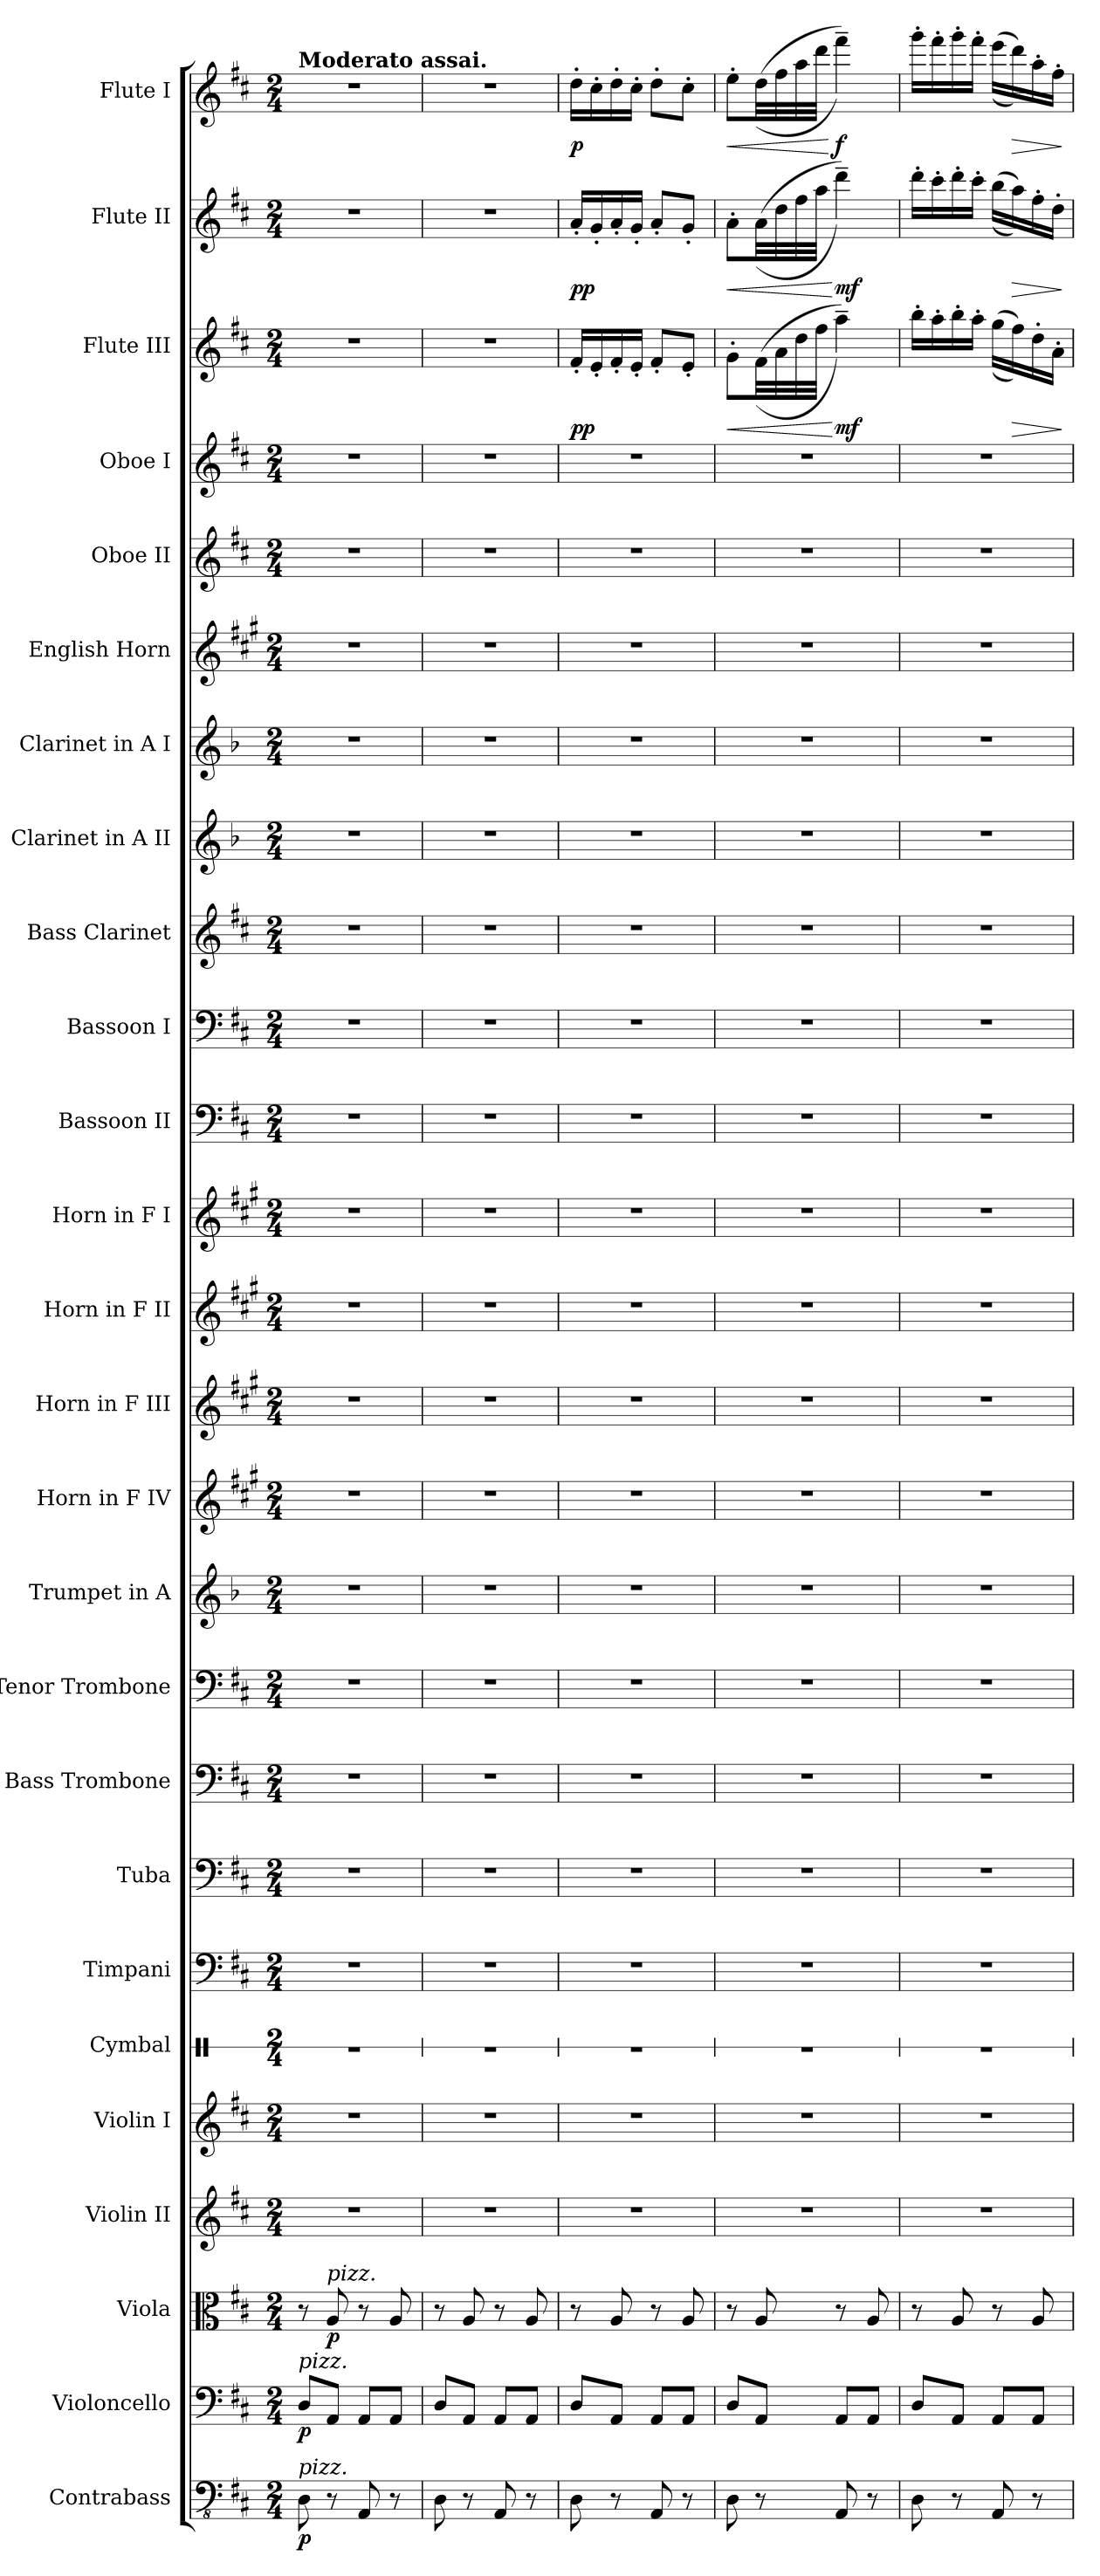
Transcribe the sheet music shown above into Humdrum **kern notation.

**kern	**dynam	**kern	**dynam	**kern	**dynam	**kern	**kern	**kern	**kern	**kern	**kern	**kern	**kern	**kern	**kern	**kern	**kern	**kern	**kern	**kern	**kern	**kern	**kern	**kern	**kern	**kern	**dynam	**kern	**dynam	**kern	**dynam
*part26	*part26	*part25	*part25	*part24	*part24	*part23	*part22	*part21	*part20	*part19	*part18	*part17	*part16	*part15	*part14	*part13	*part12	*part11	*part10	*part9	*part8	*part7	*part6	*part5	*part4	*part3	*part3	*part2	*part2	*part1	*part1
*staff26	*staff26	*staff25	*staff25	*staff24	*staff24	*staff23	*staff22	*staff21	*staff20	*staff19	*staff18	*staff17	*staff16	*staff15	*staff14	*staff13	*staff12	*staff11	*staff10	*staff9	*staff8	*staff7	*staff6	*staff5	*staff4	*staff3	*staff3	*staff2	*staff2	*staff1	*staff1
*I"Contrabass	*	*I"Violoncello	*	*I"Viola	*	*I"Violin II	*I"Violin I	*I"Cymbal	*I"Timpani	*I"Tuba	*I"Bass Trombone	*I"Tenor Trombone	*I"Trumpet in A	*I"Horn in F IV	*I"Horn in F III	*I"Horn in F II	*I"Horn in F I	*I"Bassoon II	*I"Bassoon I	*I"Bass Clarinet	*I"Clarinet in A II	*I"Clarinet in A I	*I"English Horn	*I"Oboe II	*I"Oboe I	*I"Flute III	*	*I"Flute II	*	*I"Flute I	*
*I'Cb.	*	*I'Vc.	*	*I'Vla.	*	*I'Vln. II	*I'Vln. I	*I'Cym.	*I'Timp.	*I'Tba.	*I'B. Tbn.	*I'T. Tbn.	*I'Tpt.	*	*	*	*	*I'Bsn. II	*I'Bsn. I	*I'B. Cl.	*I'Cl. II	*I'Cl. I	*I'E. Hn.	*I'Ob. II	*I'Ob. I	*I'Fl. III	*	*I'Fl. II	*	*I'Fl. I	*
*	*	*	*	*	*	*	*	*stria1	*	*	*	*	*	*	*	*	*	*	*	*	*	*	*	*	*	*	*	*	*	*	*
*clefFv4	*	*clefF4	*	*clefC3	*	*clefG2	*clefG2	*clefX	*clefF4	*clefF4	*clefF4	*clefF4	*clefG2	*clefG2	*clefG2	*clefG2	*clefG2	*clefF4	*clefF4	*clefG2	*clefG2	*clefG2	*clefG2	*clefG2	*clefG2	*clefG2	*	*clefG2	*	*clefG2	*
*	*	*	*	*	*	*	*	*	*	*	*	*	*ITrd2c3	*ITrd4c7	*ITrd4c7	*ITrd4c7	*ITrd4c7	*	*	*ITrd8c14	*ITrd2c3	*ITrd2c3	*ITrd4c7	*	*	*	*	*	*	*	*
*k[f#c#]	*	*k[f#c#]	*	*k[f#c#]	*	*k[f#c#]	*k[f#c#]	*k[]	*k[f#c#]	*k[f#c#]	*k[f#c#]	*k[f#c#]	*k[f#c#]	*k[f#c#]	*k[f#c#]	*k[f#c#]	*k[f#c#]	*k[f#c#]	*k[f#c#]	*k[f#c#]	*k[f#c#]	*k[f#c#]	*k[f#c#]	*k[f#c#]	*k[f#c#]	*k[f#c#]	*	*k[f#c#]	*	*k[f#c#]	*
*M2/4	*	*M2/4	*	*M2/4	*	*M2/4	*M2/4	*M2/4	*M2/4	*M2/4	*M2/4	*M2/4	*M2/4	*M2/4	*M2/4	*M2/4	*M2/4	*M2/4	*M2/4	*M2/4	*M2/4	*M2/4	*M2/4	*M2/4	*M2/4	*M2/4	*	*M2/4	*	*M2/4	*
*MM60	*	*MM60	*	*MM60	*	*MM60	*MM60	*MM60	*MM60	*MM60	*MM60	*MM60	*MM60	*MM60	*MM60	*MM60	*MM60	*MM60	*MM60	*MM60	*MM60	*MM60	*MM60	*MM60	*MM60	*MM60	*	*MM60	*	*MM60	*
=1	=1	=1	=1	=1	=1	=1	=1	=1	=1	=1	=1	=1	=1	=1	=1	=1	=1	=1	=1	=1	=1	=1	=1	=1	=1	=1	=1	=1	=1	=1	=1
!	!	!	!	!	!	!	!	!	!	!	!	!	!	!	!	!	!	!	!	!	!	!	!	!	!	!	!	!	!	!LO:TX:a:B:t=Moderato assai.	!
!	!	!LO:TX:a:i:t=pizz.	!	!	!	!	!	!	!	!	!	!	!	!	!	!	!	!	!	!	!	!	!	!	!	!	!	!	!	!	!
!LO:TX:a:i:t=pizz.	!	!	!	!	!	!	!	!	!	!	!	!	!	!	!	!	!	!	!	!	!	!	!	!	!	!	!	!	!	!	!
!	!LO:DY:b	!	!LO:DY:b	!	!	!	!	!	!	!	!	!	!	!	!	!	!	!	!	!	!	!	!	!	!	!	!	!	!	!	!
8DD\	p	8D/L	p	8r	.	2r	2r	2r	2r	2r	2r	2r	2r	2r	2r	2r	2r	2r	2r	2r	2r	2r	2r	2r	2r	2r	.	2r	.	2r	.
!	!	!	!	!LO:TX:a:i:t=pizz.	!	!	!	!	!	!	!	!	!	!	!	!	!	!	!	!	!	!	!	!	!	!	!	!	!	!	!
!	!	!	!	!	!LO:DY:b	!	!	!	!	!	!	!	!	!	!	!	!	!	!	!	!	!	!	!	!	!	!	!	!	!	!
8r	.	8AA/J	.	8A/	p	.	.	.	.	.	.	.	.	.	.	.	.	.	.	.	.	.	.	.	.	.	.	.	.	.	.
8AAA/	.	8AA/L	.	8r	.	.	.	.	.	.	.	.	.	.	.	.	.	.	.	.	.	.	.	.	.	.	.	.	.	.	.
8r	.	8AA/J	.	8A/	.	.	.	.	.	.	.	.	.	.	.	.	.	.	.	.	.	.	.	.	.	.	.	.	.	.	.
=2	=2	=2	=2	=2	=2	=2	=2	=2	=2	=2	=2	=2	=2	=2	=2	=2	=2	=2	=2	=2	=2	=2	=2	=2	=2	=2	=2	=2	=2	=2	=2
8DD\	.	8D/L	.	8r	.	2r	2r	2r	2r	2r	2r	2r	2r	2r	2r	2r	2r	2r	2r	2r	2r	2r	2r	2r	2r	2r	.	2r	.	2r	.
8r	.	8AA/J	.	8A/	.	.	.	.	.	.	.	.	.	.	.	.	.	.	.	.	.	.	.	.	.	.	.	.	.	.	.
8AAA/	.	8AA/L	.	8r	.	.	.	.	.	.	.	.	.	.	.	.	.	.	.	.	.	.	.	.	.	.	.	.	.	.	.
8r	.	8AA/J	.	8A/	.	.	.	.	.	.	.	.	.	.	.	.	.	.	.	.	.	.	.	.	.	.	.	.	.	.	.
=3	=3	=3	=3	=3	=3	=3	=3	=3	=3	=3	=3	=3	=3	=3	=3	=3	=3	=3	=3	=3	=3	=3	=3	=3	=3	=3	=3	=3	=3	=3	=3
!	!	!	!	!	!	!	!	!	!	!	!	!	!	!	!	!	!	!	!	!	!	!	!	!	!	!	!LO:DY:b	!	!	!	!
!	!	!	!	!	!	!	!	!	!	!	!	!	!	!	!	!	!	!	!	!	!	!	!	!	!	!	!LO:DY:n=1:b	!	!LO:DY:b	!	!
!	!	!	!	!	!	!	!	!	!	!	!	!	!	!	!	!	!	!	!	!	!	!	!	!	!	!	!	!	!LO:DY:n=1:b	!	!LO:DY:b
8DD\	.	8D/L	.	8r	.	2r	2r	2r	2r	2r	2r	2r	2r	2r	2r	2r	2r	2r	2r	2r	2r	2r	2r	2r	2r	16f#'/LL	p p	16a'/LL	p p	16dd'\LL	p
.	.	.	.	.	.	.	.	.	.	.	.	.	.	.	.	.	.	.	.	.	.	.	.	.	.	16e'/	.	16g'/	.	16cc#'\	.
8r	.	8AA/J	.	8A/	.	.	.	.	.	.	.	.	.	.	.	.	.	.	.	.	.	.	.	.	.	16f#'/	.	16a'/	.	16dd'\	.
.	.	.	.	.	.	.	.	.	.	.	.	.	.	.	.	.	.	.	.	.	.	.	.	.	.	16e'/JJ	.	16g'/JJ	.	16cc#'\JJ	.
8AAA/	.	8AA/L	.	8r	.	.	.	.	.	.	.	.	.	.	.	.	.	.	.	.	.	.	.	.	.	8f#'/L	.	8a'/L	.	8dd'\L	.
8r	.	8AA/J	.	8A/	.	.	.	.	.	.	.	.	.	.	.	.	.	.	.	.	.	.	.	.	.	8e'/J	.	8g'/J	.	8cc#'\J	.
=4	=4	=4	=4	=4	=4	=4	=4	=4	=4	=4	=4	=4	=4	=4	=4	=4	=4	=4	=4	=4	=4	=4	=4	=4	=4	=4	=4	=4	=4	=4	=4
!	!	!	!	!	!	!	!	!	!	!	!	!	!	!	!	!	!	!	!	!	!	!	!	!	!	!	!LO:HP:b	!	!LO:HP:b	!	!LO:HP:b
8DD\	.	8D/L	.	8r	.	2r	2r	2r	2r	2r	2r	2r	2r	2r	2r	2r	2r	2r	2r	2r	2r	2r	2r	2r	2r	8g'\L	<	8a'\L	<	8ee'\L	<
8r	.	8AA/J	.	8A/	.	.	.	.	.	.	.	.	.	.	.	.	.	.	.	.	.	.	.	.	.	((32f#\LL	.	((32a\LL	.	((32dd\LL	.
.	.	.	.	.	.	.	.	.	.	.	.	.	.	.	.	.	.	.	.	.	.	.	.	.	.	32a\	.	32dd\	.	32ff#\	.
.	.	.	.	.	.	.	.	.	.	.	.	.	.	.	.	.	.	.	.	.	.	.	.	.	.	32dd\	.	32ff#\	.	32aa\	.
.	.	.	.	.	.	.	.	.	.	.	.	.	.	.	.	.	.	.	.	.	.	.	.	.	.	32ff#\JJJ	.	32aa\JJJ	.	32ddd\JJJ	.
!	!	!	!	!	!	!	!	!	!	!	!	!	!	!	!	!	!	!	!	!	!	!	!	!	!	!	!LO:DY:n=1:b	!	!LO:DY:n=1:b	!	!LO:DY:n=1:b
8AAA/	.	8AA/L	.	8r	.	.	.	.	.	.	.	.	.	.	.	.	.	.	.	.	.	.	.	.	.	4aa~\))	[ mf	4ddd~\))	[ mf	4fff#~\))	[ f
8r	.	8AA/J	.	8A/	.	.	.	.	.	.	.	.	.	.	.	.	.	.	.	.	.	.	.	.	.	.	.	.	.	.	.
=5	=5	=5	=5	=5	=5	=5	=5	=5	=5	=5	=5	=5	=5	=5	=5	=5	=5	=5	=5	=5	=5	=5	=5	=5	=5	=5	=5	=5	=5	=5	=5
8DD\	.	8D/L	.	8r	.	2r	2r	2r	2r	2r	2r	2r	2r	2r	2r	2r	2r	2r	2r	2r	2r	2r	2r	2r	2r	16bb'\LL	.	16ddd'\LL	.	16ggg'\LL	.
.	.	.	.	.	.	.	.	.	.	.	.	.	.	.	.	.	.	.	.	.	.	.	.	.	.	16aa'\	.	16ccc#'\	.	16fff#'\	.
8r	.	8AA/J	.	8A/	.	.	.	.	.	.	.	.	.	.	.	.	.	.	.	.	.	.	.	.	.	16bb'\	.	16ddd'\	.	16ggg'\	.
.	.	.	.	.	.	.	.	.	.	.	.	.	.	.	.	.	.	.	.	.	.	.	.	.	.	16aa'\JJ	.	16ccc#'\JJ	.	16fff#'\JJ	.
8AAA/	.	8AA/L	.	8r	.	.	.	.	.	.	.	.	.	.	.	.	.	.	.	.	.	.	.	.	.	((16gg\LL	.	((16bb\LL	.	((16eee\LL	.
!	!	!	!	!	!	!	!	!	!	!	!	!	!	!	!	!	!	!	!	!	!	!	!	!	!	!	!LO:HP:b	!	!LO:HP:b	!	!LO:HP:b
.	.	.	.	.	.	.	.	.	.	.	.	.	.	.	.	.	.	.	.	.	.	.	.	.	.	16ff#\))	>	16aa\))	>	16ddd\))	>
8r	.	8AA/J	.	8A/	.	.	.	.	.	.	.	.	.	.	.	.	.	.	.	.	.	.	.	.	.	16dd'\	.	16ff#'\	.	16aa'\	.
.	.	.	.	.	.	.	.	.	.	.	.	.	.	.	.	.	.	.	.	.	.	.	.	.	.	16a'\JJ	.	16dd'\JJ	.	16ff#'\JJ	.
.	.	.	.	.	.	.	.	.	.	.	.	.	.	.	.	.	.	.	.	.	.	.	.	.	.	.	]	.	]	.	]
=	=	=	=	=	=	=	=	=	=	=	=	=	=	=	=	=	=	=	=	=	=	=	=	=	=	=	=	=	=	=	=
*-	*-	*-	*-	*-	*-	*-	*-	*-	*-	*-	*-	*-	*-	*-	*-	*-	*-	*-	*-	*-	*-	*-	*-	*-	*-	*-	*-	*-	*-	*-	*-
